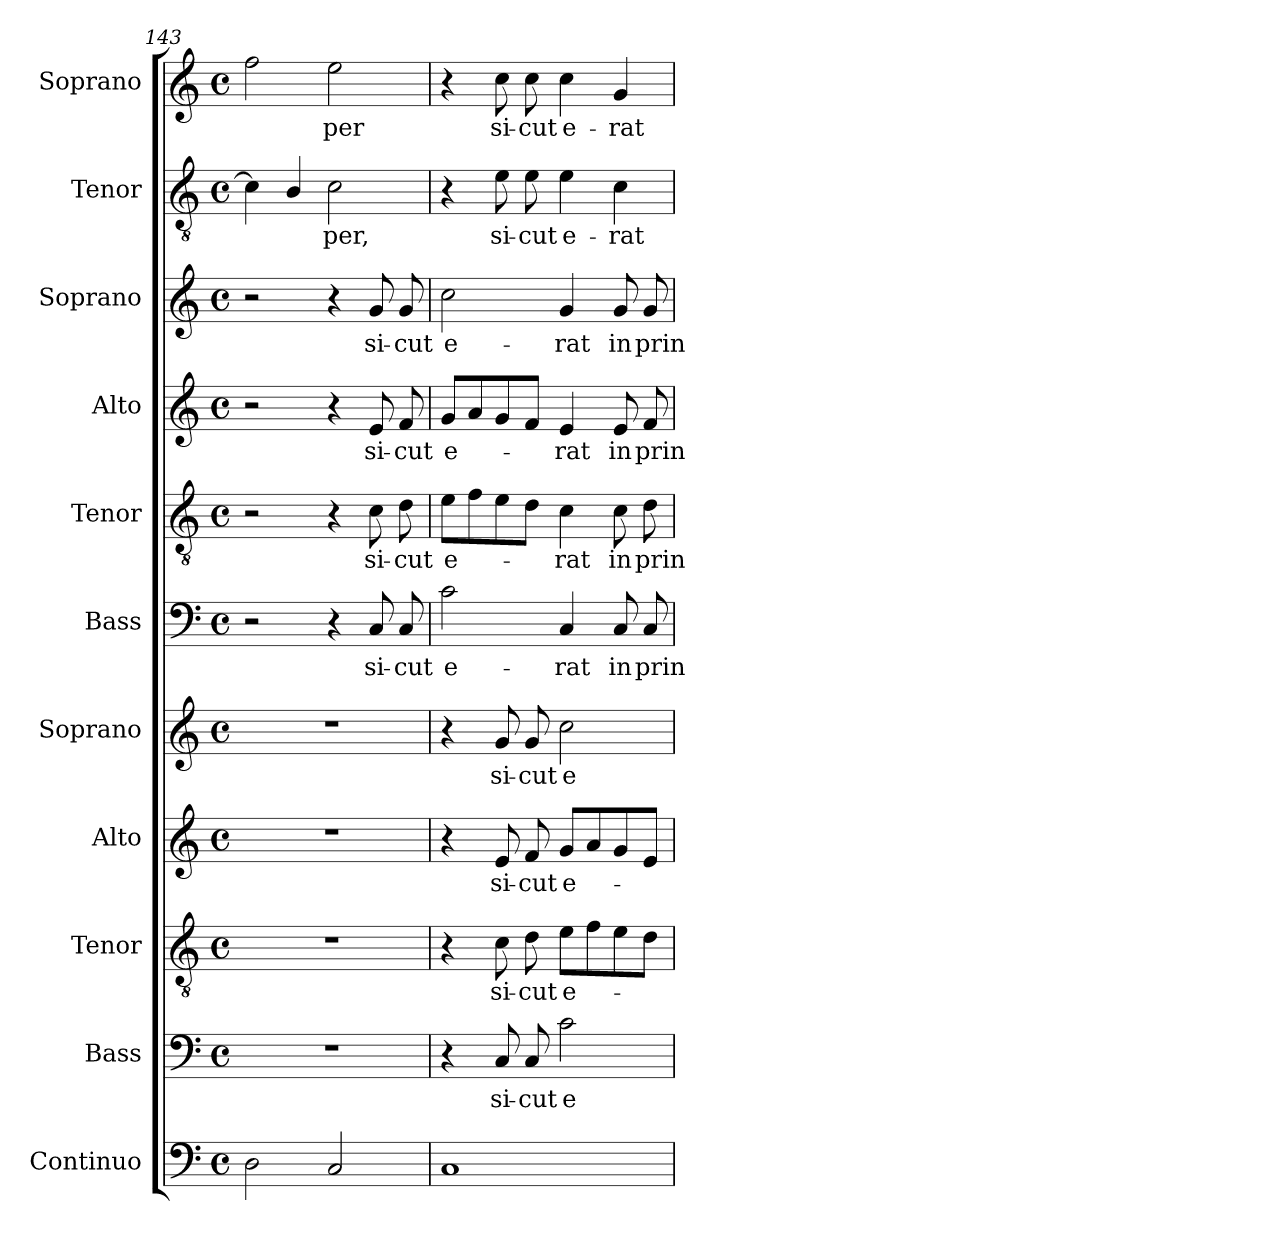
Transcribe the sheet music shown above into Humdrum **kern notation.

**kern	**kern	**text	**kern	**text	**kern	**text	**kern	**text	**kern	**text	**kern	**text	**kern	**text	**kern	**text	**kern	**text	**kern	**text
*part11	*part10	*part10	*part9	*part9	*part8	*part8	*part7	*part7	*part6	*part6	*part5	*part5	*part4	*part4	*part3	*part3	*part2	*part2	*part1	*part1
*staff11	*staff10	*staff10	*staff9	*staff9	*staff8	*staff8	*staff7	*staff7	*staff6	*staff6	*staff5	*staff5	*staff4	*staff4	*staff3	*staff3	*staff2	*staff2	*staff1	*staff1
*I"Continuo	*I"Bass	*	*I"Tenor	*	*I"Alto	*	*I"Soprano	*	*I"Bass	*	*I"Tenor	*	*I"Alto	*	*I"Soprano	*	*I"Tenor	*	*I"Soprano	*
*I'Cont.	*I'B.	*	*I'T.	*	*I'A.	*	*I'S.	*	*I'B.	*	*I'T.	*	*I'A.	*	*I'S.	*	*I'T.	*	*I'S.	*
*clefF4	*clefF4	*	*clefGv2	*	*clefG2	*	*clefG2	*	*clefF4	*	*clefGv2	*	*clefG2	*	*clefG2	*	*clefGv2	*	*clefG2	*
*	*	*	*ITrd7c12	*	*	*	*	*	*	*	*ITrd7c12	*	*	*	*	*	*ITrd7c12	*	*	*
*k[]	*k[]	*	*k[]	*	*k[]	*	*k[]	*	*k[]	*	*k[]	*	*k[]	*	*k[]	*	*k[]	*	*k[]	*
*C:	*C:	*	*C:	*	*C:	*	*C:	*	*C:	*	*C:	*	*C:	*	*C:	*	*C:	*	*C:	*
*M4/4	*M4/4	*	*M4/4	*	*M4/4	*	*M4/4	*	*M4/4	*	*M4/4	*	*M4/4	*	*M4/4	*	*M4/4	*	*M4/4	*
*met(c)	*met(c)	*	*met(c)	*	*met(c)	*	*met(c)	*	*met(c)	*	*met(c)	*	*met(c)	*	*met(c)	*	*met(c)	*	*met(c)	*
=143	=143	=143	=143	=143	=143	=143	=143	=143	=143	=143	=143	=143	=143	=143	=143	=143	=143	=143	=143	=143
2Di\	1r	.	1r	.	1r	.	1r	.	2r	.	2r	.	2r	.	2r	.	4Ci\]	.	2ffi\	.
.	.	.	.	.	.	.	.	.	.	.	.	.	.	.	.	.	4BBi/	.	.	.
!	!	!	!	!	!	!	!	!	!	!	!	!	!	!	!	!	!	!LO:LY:b:color=#000000	!	!
!	!	!	!	!	!	!	!	!	!	!	!	!	!	!	!	!	!	!	!	!LO:LY:b:color=#000000
2Ci/	.	.	.	.	.	.	.	.	4r	.	4r	.	4r	.	4r	.	2Ci\	-per,	2eei\	-per
!	!	!	!	!	!	!	!	!	!	!LO:LY:b:color=#000000	!	!	!	!	!	!	!	!	!	!
!	!	!	!	!	!	!	!	!	!	!	!	!LO:LY:b:color=#000000	!	!	!	!	!	!	!	!
!	!	!	!	!	!	!	!	!	!	!	!	!	!	!LO:LY:b:color=#000000	!	!	!	!	!	!
!	!	!	!	!	!	!	!	!	!	!	!	!	!	!	!	!LO:LY:b:color=#000000	!	!	!	!
.	.	.	.	.	.	.	.	.	8Ci/	si-	8Ci\	si-	8ei/	si-	8gi/	si-	.	.	.	.
!	!	!	!	!	!	!	!	!	!	!LO:LY:b:color=#000000	!	!	!	!	!	!	!	!	!	!
!	!	!	!	!	!	!	!	!	!	!	!	!LO:LY:b:color=#000000	!	!	!	!	!	!	!	!
!	!	!	!	!	!	!	!	!	!	!	!	!	!	!LO:LY:b:color=#000000	!	!	!	!	!	!
!	!	!	!	!	!	!	!	!	!	!	!	!	!	!	!	!LO:LY:b:color=#000000	!	!	!	!
.	.	.	.	.	.	.	.	.	8Ci/	-cut	8Di\	-cut	8fi/	-cut	8gi/	-cut	.	.	.	.
=144	=144	=144	=144	=144	=144	=144	=144	=144	=144	=144	=144	=144	=144	=144	=144	=144	=144	=144	=144	=144
!	!	!	!	!	!	!	!	!	!	!LO:LY:b:color=#000000	!	!	!	!	!	!	!	!	!	!
!	!	!	!	!	!	!	!	!	!	!	!	!LO:LY:b:color=#000000	!	!	!	!	!	!	!	!
!	!	!	!	!	!	!	!	!	!	!	!	!	!	!LO:LY:b:color=#000000	!	!	!	!	!	!
!	!	!	!	!	!	!	!	!	!	!	!	!	!	!	!	!LO:LY:b:color=#000000	!	!	!	!
1Ci	4r	.	4r	.	4r	.	4r	.	2ci\	e-	8Ei\L	e-	8gi/L	e-	2cci\	e-	4r	.	4r	.
.	.	.	.	.	.	.	.	.	.	.	8Fi\	.	8ai/	.	.	.	.	.	.	.
!	!	!LO:LY:b:color=#000000	!	!	!	!	!	!	!	!	!	!	!	!	!	!	!	!	!	!
!	!	!	!	!LO:LY:b:color=#000000	!	!	!	!	!	!	!	!	!	!	!	!	!	!	!	!
!	!	!	!	!	!	!LO:LY:b:color=#000000	!	!	!	!	!	!	!	!	!	!	!	!	!	!
!	!	!	!	!	!	!	!	!LO:LY:b:color=#000000	!	!	!	!	!	!	!	!	!	!	!	!
!	!	!	!	!	!	!	!	!	!	!	!	!	!	!	!	!	!	!LO:LY:b:color=#000000	!	!
!	!	!	!	!	!	!	!	!	!	!	!	!	!	!	!	!	!	!	!	!LO:LY:b:color=#000000
.	8Ci/	si-	8Ci\	si-	8ei/	si-	8gi/	si-	.	.	8Ei\	.	8gi/	.	.	.	8Ei\	si-	8cci\	si-
!	!	!LO:LY:b:color=#000000	!	!	!	!	!	!	!	!	!	!	!	!	!	!	!	!	!	!
!	!	!	!	!LO:LY:b:color=#000000	!	!	!	!	!	!	!	!	!	!	!	!	!	!	!	!
!	!	!	!	!	!	!LO:LY:b:color=#000000	!	!	!	!	!	!	!	!	!	!	!	!	!	!
!	!	!	!	!	!	!	!	!LO:LY:b:color=#000000	!	!	!	!	!	!	!	!	!	!	!	!
!	!	!	!	!	!	!	!	!	!	!	!	!	!	!	!	!	!	!LO:LY:b:color=#000000	!	!
!	!	!	!	!	!	!	!	!	!	!	!	!	!	!	!	!	!	!	!	!LO:LY:b:color=#000000
.	8Ci/	-cut	8Di\	-cut	8fi/	-cut	8gi/	-cut	.	.	8Di\J	.	8fi/J	.	.	.	8Ei\	-cut	8cci\	-cut
!	!	!LO:LY:b:color=#000000	!	!	!	!	!	!	!	!	!	!	!	!	!	!	!	!	!	!
!	!	!	!	!LO:LY:b:color=#000000	!	!	!	!	!	!	!	!	!	!	!	!	!	!	!	!
!	!	!	!	!	!	!LO:LY:b:color=#000000	!	!	!	!	!	!	!	!	!	!	!	!	!	!
!	!	!	!	!	!	!	!	!LO:LY:b:color=#000000	!	!	!	!	!	!	!	!	!	!	!	!
!	!	!	!	!	!	!	!	!	!	!LO:LY:b:color=#000000	!	!	!	!	!	!	!	!	!	!
!	!	!	!	!	!	!	!	!	!	!	!	!LO:LY:b:color=#000000	!	!	!	!	!	!	!	!
!	!	!	!	!	!	!	!	!	!	!	!	!	!	!LO:LY:b:color=#000000	!	!	!	!	!	!
!	!	!	!	!	!	!	!	!	!	!	!	!	!	!	!	!LO:LY:b:color=#000000	!	!	!	!
!	!	!	!	!	!	!	!	!	!	!	!	!	!	!	!	!	!	!LO:LY:b:color=#000000	!	!
!	!	!	!	!	!	!	!	!	!	!	!	!	!	!	!	!	!	!	!	!LO:LY:b:color=#000000
.	2ci\	e-	8Ei\L	e-	8gi/L	e-	2cci\	e-	4Ci/	-rat	4Ci\	-rat	4ei/	-rat	4gi/	-rat	4Ei\	e-	4cci\	e-
.	.	.	8Fi\	.	8ai/	.	.	.	.	.	.	.	.	.	.	.	.	.	.	.
!	!	!	!	!	!	!	!	!	!	!LO:LY:b:color=#000000	!	!	!	!	!	!	!	!	!	!
!	!	!	!	!	!	!	!	!	!	!	!	!LO:LY:b:color=#000000	!	!	!	!	!	!	!	!
!	!	!	!	!	!	!	!	!	!	!	!	!	!	!LO:LY:b:color=#000000	!	!	!	!	!	!
!	!	!	!	!	!	!	!	!	!	!	!	!	!	!	!	!LO:LY:b:color=#000000	!	!	!	!
!	!	!	!	!	!	!	!	!	!	!	!	!	!	!	!	!	!	!LO:LY:b:color=#000000	!	!
!	!	!	!	!	!	!	!	!	!	!	!	!	!	!	!	!	!	!	!	!LO:LY:b:color=#000000
.	.	.	8Ei\	.	8gi/	.	.	.	8Ci/	in	8Ci\	in	8ei/	in	8gi/	in	4Ci\	-rat	4gi/	-rat
!	!	!	!	!	!	!	!	!	!	!LO:LY:b:color=#000000	!	!	!	!	!	!	!	!	!	!
!	!	!	!	!	!	!	!	!	!	!	!	!LO:LY:b:color=#000000	!	!	!	!	!	!	!	!
!	!	!	!	!	!	!	!	!	!	!	!	!	!	!LO:LY:b:color=#000000	!	!	!	!	!	!
!	!	!	!	!	!	!	!	!	!	!	!	!	!	!	!	!LO:LY:b:color=#000000	!	!	!	!
.	.	.	8Di\J	.	8ei/J	.	.	.	8Ci/	prin-	8Di\	prin-	8fi/	prin-	8gi/	prin-	.	.	.	.
=	=	=	=	=	=	=	=	=	=	=	=	=	=	=	=	=	=	=	=	=
*-	*-	*-	*-	*-	*-	*-	*-	*-	*-	*-	*-	*-	*-	*-	*-	*-	*-	*-	*-	*-
